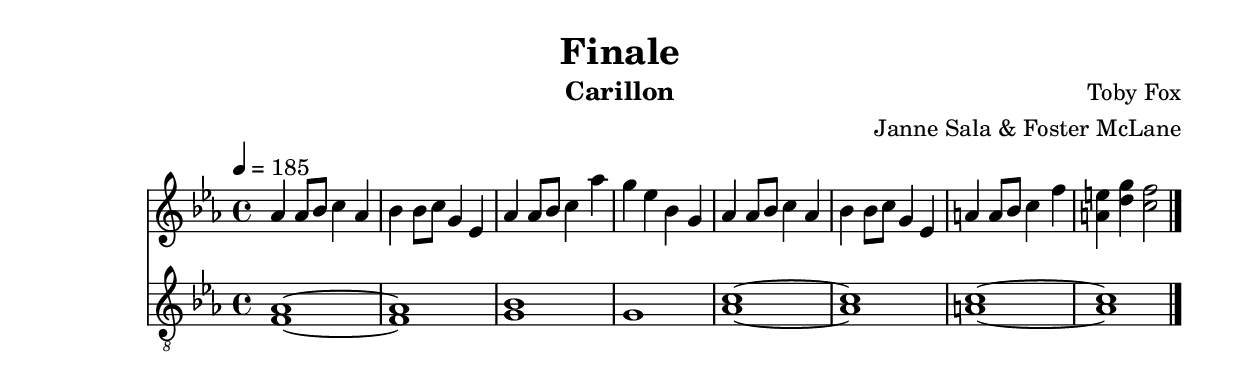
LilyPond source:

\version "2.18.2"

\header {
  title = "Finale"
  instrument = "Carillon"
  composer = "Toby Fox"
  arranger = "Janne Sala & Foster McLane"
}

main_tempo = \tempo 4 = 185
main_key = \key ees \major

melody = \relative c'' {
  % part 1
  \repeat volta 2 {
    aes4 aes8 bes c4 aes
    bes4 bes8 c g4 ees
    aes4 aes8 bes c4 aes'
    g4 ees bes g

    aes4 aes8 bes c4 aes
    bes4 bes8 c g4 ees
    a4 a8 bes c4 f
    <a, e'>4 <d g> <c f>2
  }

  \bar "|."
}

bass = \relative c {
  % part 1
  \repeat volta 2 {
    <f aes>1~
    <f aes>1
    <g bes>1
    g1

    <aes c>1~
    <aes c>1
    <a c>1~
    <a c>1
  }

  \bar "|."
}

keys = \new Staff {
  \clef "treble"

  \main_tempo
  \main_key

  \melody
}

pedals = \new Staff {
  \clef "treble_8"

  \main_tempo
  \main_key

  \bass
}

\score {
  <<
    \keys
    \pedals
  >>

  \layout {}
}

\score {
  \unfoldRepeats
  <<
    \keys
    \pedals
  >>

  \midi {}
}
